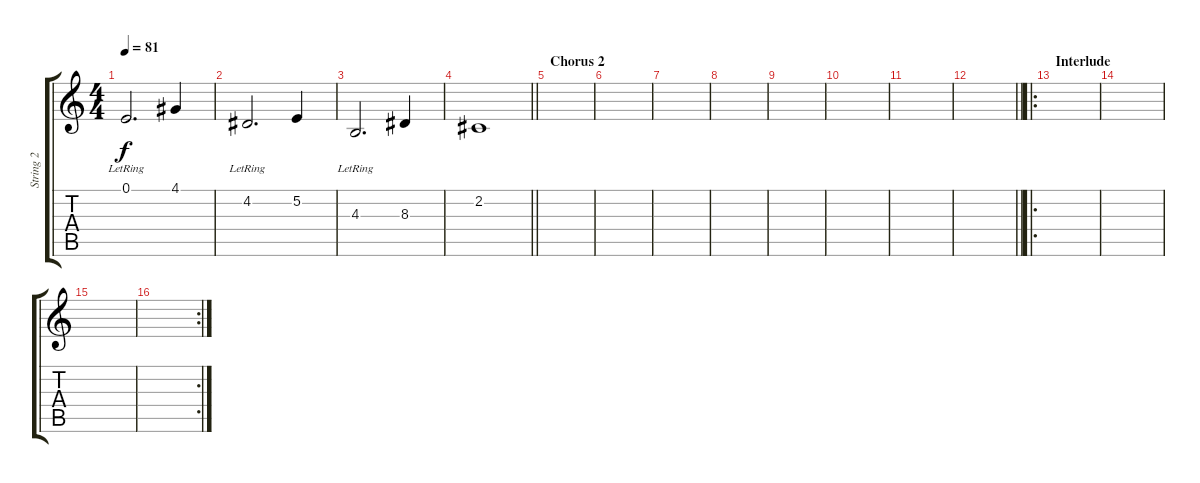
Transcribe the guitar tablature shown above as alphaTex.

\track ("String 2" "String 2") {instrument synthstrings1}
\staff {score tabs}
\tuning (E4 B3 G3 D3 A2 E2) {hide}
\ts (4 4)
\tempo 81
\clef g2
\ks c
0.1{lr}.2{d dy f} 4.1.4 |
4.2{lr}.2{d} 5.2.4 |
4.3{lr}.2{d} 8.3.4 |
\barLineRight lightlight
2.2.1 |
\section ("" "Chorus 2")
|
|
|
|
|
|
|
\barLineRight lightlight
|
\ro
\section ("" "Interlude")
|
|
|
\rc 2
